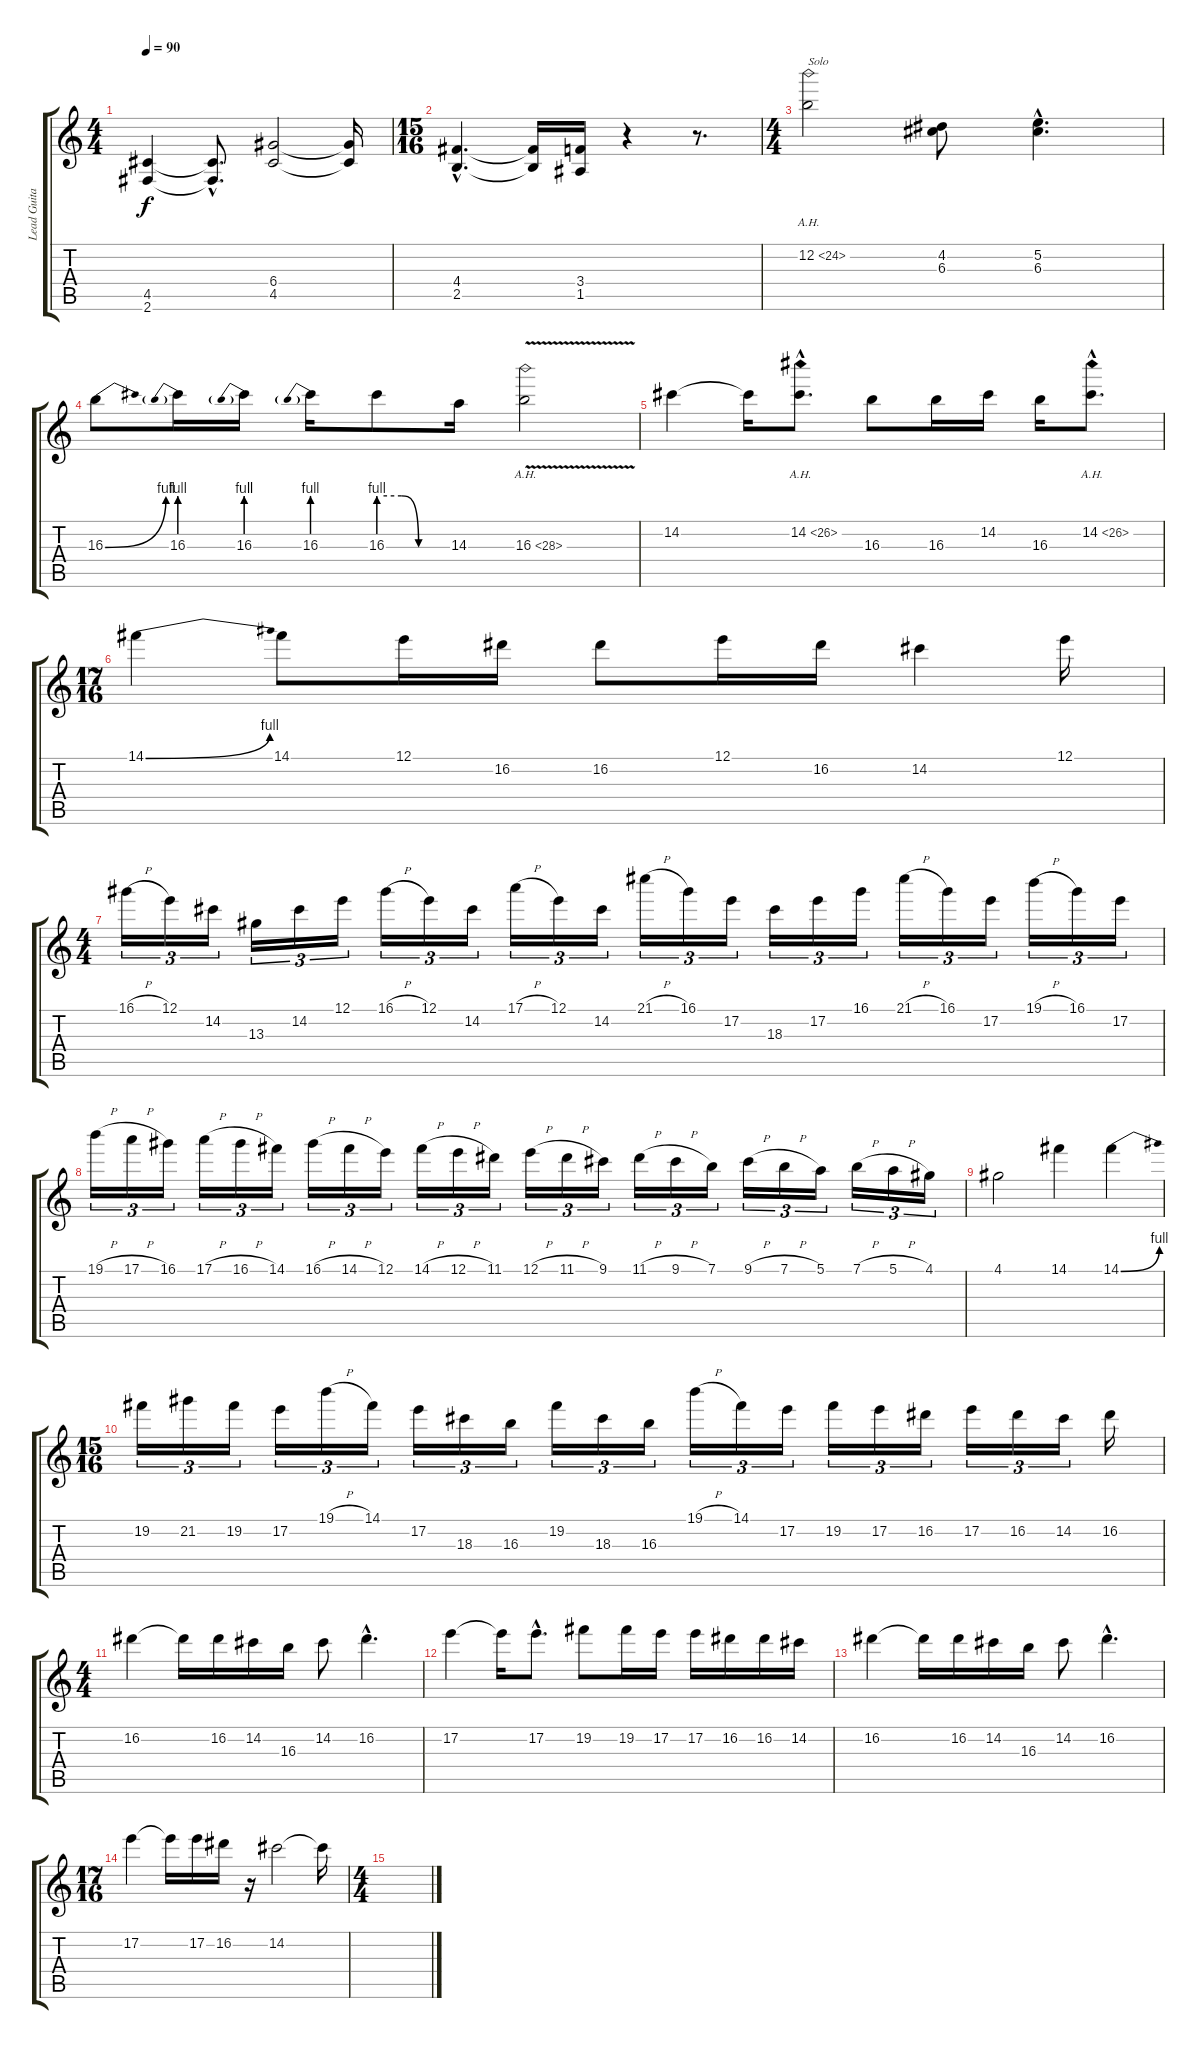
\track ("Lead Guitar" "Lead Guita") {instrument distortionguitar}
\staff {score tabs}
\tuning (E4 B3 G3 D3 A2 E2) {hide}
\ts (4 4)
\tempo 90
\clef g2
\ks c
(4.5{t} 2.6{t}).4{dy f} (4.5{hac t} 2.6{hac t}).8{d} (6.4 4.5).2 (6.4{t} 4.5{t}).16 |
\ts (15 16)
(4.4{hac} 2.5{hac}).4{d} (4.4{t} 2.5{t}).16 (3.4 1.5).16 r.4 r.8{d} |
\ts (4 4)
12.2{ah 12}.2{txt "Solo" instrument overdrivenguitar} (4.2 6.3).8 (5.2{hac} 6.3{hac}).4{d} |
16.3{be (bend 0 0 60 4)}.8 16.3{be (prebend 0 4 60 4)}.16 16.3{be (prebend 0 4 60 4)}.16 16.3{be (prebend 0 4 60 4)}.16 16.3{be (custom 0 4 20 4 35 0 60 0)}.8 14.3.16 16.3{ah 12 v}.2 |
14.2.4 14.2{t}.16 14.2{ah 12 hac}.8{d} 16.3.8 16.3.16 14.2.16 16.3.16 14.2{ah 12 hac}.8{d} |
\ts (17 16)
14.1{be (bend 0 0 60 4)}.4 14.1.8 12.1.16 16.2.16 16.2.8 12.1.16 16.2.16 14.2.4 12.1.16 |
\ts (4 4)
16.1{h}.16{tu (3 2)} 12.1.16{tu (3 2)} 14.2.16{tu (3 2)} 13.3.16{tu (3 2)} 14.2.16{tu (3 2)} 12.1.16{tu (3 2)} 16.1{h}.16{tu (3 2)} 12.1.16{tu (3 2)} 14.2.16{tu (3 2)} 17.1{h}.16{tu (3 2)} 12.1.16{tu (3 2)} 14.2.16{tu (3 2)} 21.1{h}.16{tu (3 2)} 16.1.16{tu (3 2)} 17.2.16{tu (3 2)} 18.3.16{tu (3 2)} 17.2.16{tu (3 2)} 16.1.16{tu (3 2)} 21.1{h}.16{tu (3 2)} 16.1.16{tu (3 2)} 17.2.16{tu (3 2)} 19.1{h}.16{tu (3 2)} 16.1.16{tu (3 2)} 17.2.16{tu (3 2)} |
19.1{h}.16{tu (3 2)} 17.1{h}.16{tu (3 2)} 16.1.16{tu (3 2)} 17.1{h}.16{tu (3 2)} 16.1{h}.16{tu (3 2)} 14.1.16{tu (3 2)} 16.1{h}.16{tu (3 2)} 14.1{h}.16{tu (3 2)} 12.1.16{tu (3 2)} 14.1{h}.16{tu (3 2)} 12.1{h}.16{tu (3 2)} 11.1.16{tu (3 2)} 12.1{h}.16{tu (3 2)} 11.1{h}.16{tu (3 2)} 9.1.16{tu (3 2)} 11.1{h}.16{tu (3 2)} 9.1{h}.16{tu (3 2)} 7.1.16{tu (3 2)} 9.1{h}.16{tu (3 2)} 7.1{h}.16{tu (3 2)} 5.1.16{tu (3 2)} 7.1{h}.16{tu (3 2)} 5.1{h}.16{tu (3 2)} 4.1.16{tu (3 2)} |
4.1.2 14.1.4 14.1{be (bend 0 0 60 4)}.4 |
\ts (15 16)
19.2.16{tu (3 2)} 21.2.16{tu (3 2)} 19.2.16{tu (3 2)} 17.2.16{tu (3 2)} 19.1{h}.16{tu (3 2)} 14.1.16{tu (3 2)} 17.2.16{tu (3 2)} 18.3.16{tu (3 2)} 16.3.16{tu (3 2)} 19.2.16{tu (3 2)} 18.3.16{tu (3 2)} 16.3.16{tu (3 2)} 19.1{h}.16{tu (3 2)} 14.1.16{tu (3 2)} 17.2.16{tu (3 2)} 19.2.16{tu (3 2)} 17.2.16{tu (3 2)} 16.2.16{tu (3 2)} 17.2.16{tu (3 2)} 16.2.16{tu (3 2)} 14.2.16{tu (3 2)} 16.2.16 |
\ts (4 4)
16.2.4 16.2{t}.16 16.2.16 14.2.16 16.3.16 14.2.8 16.2{hac}.4{d} |
17.2.4 17.2{t}.16 17.2{hac}.8{d} 19.2.8 19.2.16 17.2.16 17.2.16 16.2.16 16.2.16 14.2.16 |
16.2.4 16.2{t}.16 16.2.16 14.2.16 16.3.16 14.2.8 16.2{hac}.4{d} |
\ts (17 16)
17.2.4 17.2{t}.16 17.2.16 16.2.16 r.16 14.2.2 14.2{t}.16 |
\ts (4 4)
